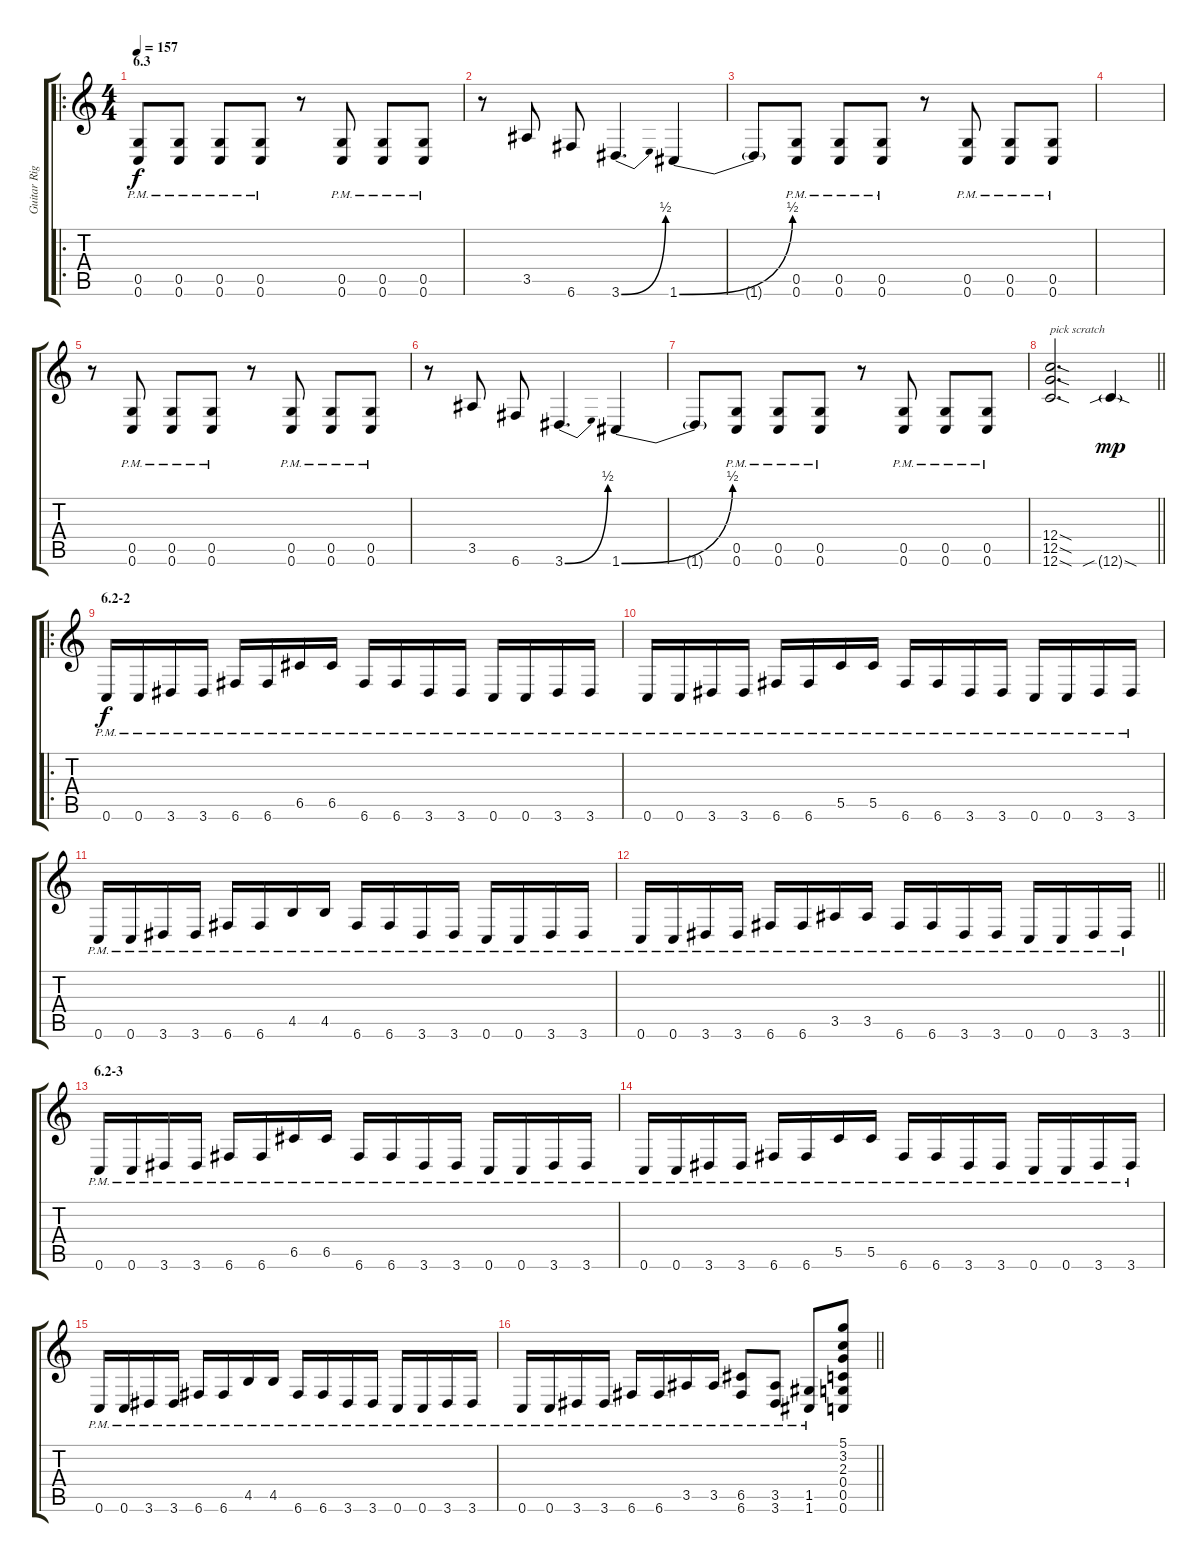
\track ("Guitar Right" "Guitar Rig") {instrument distortionguitar}
\staff {score tabs}
\tuning (D4 A3 F3 C3 G2 C2) {hide}
\ro
\ts (4 4)
\section ("" "6.3")
\tempo 157
\clef g2
\ks c
(0.5{pm} 0.6{pm}).8{dy f} (0.5{pm} 0.6{pm}).8 (0.5{pm} 0.6{pm}).8 (0.5{pm} 0.6{pm}).8 r.8 (0.5{pm} 0.6{pm}).8 (0.5{pm} 0.6{pm}).8 (0.5{pm} 0.6{pm}).8 |
r.8 3.5.8 6.6.8 3.6{be (bend 0 0 60 2)}.4{d} 1.6{be (bend 0 0 60 2)}.4 |
1.6{t}.8 (0.5{pm} 0.6{pm}).8 (0.5{pm} 0.6{pm}).8 (0.5{pm} 0.6{pm}).8 r.8 (0.5{pm} 0.6{pm}).8 (0.5{pm} 0.6{pm}).8 (0.5{pm} 0.6{pm}).8 |
|
r.8 (0.5{pm} 0.6{pm}).8 (0.5{pm} 0.6{pm}).8 (0.5{pm} 0.6{pm}).8 r.8 (0.5{pm} 0.6{pm}).8 (0.5{pm} 0.6{pm}).8 (0.5{pm} 0.6{pm}).8 |
r.8 3.5.8 6.6.8 3.6{be (bend 0 0 60 2)}.4{d} 1.6{be (bend 0 0 60 2)}.4 |
1.6{t}.8 (0.5{pm} 0.6{pm}).8 (0.5{pm} 0.6{pm}).8 (0.5{pm} 0.6{pm}).8 r.8 (0.5{pm} 0.6{pm}).8 (0.5{pm} 0.6{pm}).8 (0.5{pm} 0.6{pm}).8 |
\barLineRight lightlight
(12.4{sod} 12.5{sod} 12.6{sod}).2{d txt "pick scratch"} 12.6{sib sod g}.4{dy mp} |
\ro
\section ("" "6.2-2")
0.6{pm}.16{dy f} 0.6{pm}.16 3.6{pm}.16 3.6{pm}.16 6.6{pm}.16 6.6{pm}.16 6.5{pm}.16 6.5{pm}.16 6.6{pm}.16 6.6{pm}.16 3.6{pm}.16 3.6{pm}.16 0.6{pm}.16 0.6{pm}.16 3.6{pm}.16 3.6{pm}.16 |
0.6{pm}.16 0.6{pm}.16 3.6{pm}.16 3.6{pm}.16 6.6{pm}.16 6.6{pm}.16 5.5{pm}.16 5.5{pm}.16 6.6{pm}.16 6.6{pm}.16 3.6{pm}.16 3.6{pm}.16 0.6{pm}.16 0.6{pm}.16 3.6{pm}.16 3.6{pm}.16 |
0.6{pm}.16 0.6{pm}.16 3.6{pm}.16 3.6{pm}.16 6.6{pm}.16 6.6{pm}.16 4.5{pm}.16 4.5{pm}.16 6.6{pm}.16 6.6{pm}.16 3.6{pm}.16 3.6{pm}.16 0.6{pm}.16 0.6{pm}.16 3.6{pm}.16 3.6{pm}.16 |
\barLineRight lightlight
0.6{pm}.16 0.6{pm}.16 3.6{pm}.16 3.6{pm}.16 6.6{pm}.16 6.6{pm}.16 3.5{pm}.16 3.5{pm}.16 6.6{pm}.16 6.6{pm}.16 3.6{pm}.16 3.6{pm}.16 0.6{pm}.16 0.6{pm}.16 3.6{pm}.16 3.6{pm}.16 |
\section ("" "6.2-3")
0.6{pm}.16 0.6{pm}.16 3.6{pm}.16 3.6{pm}.16 6.6{pm}.16 6.6{pm}.16 6.5{pm}.16 6.5{pm}.16 6.6{pm}.16 6.6{pm}.16 3.6{pm}.16 3.6{pm}.16 0.6{pm}.16 0.6{pm}.16 3.6{pm}.16 3.6{pm}.16 |
0.6{pm}.16 0.6{pm}.16 3.6{pm}.16 3.6{pm}.16 6.6{pm}.16 6.6{pm}.16 5.5{pm}.16 5.5{pm}.16 6.6{pm}.16 6.6{pm}.16 3.6{pm}.16 3.6{pm}.16 0.6{pm}.16 0.6{pm}.16 3.6{pm}.16 3.6{pm}.16 |
0.6{pm}.16 0.6{pm}.16 3.6{pm}.16 3.6{pm}.16 6.6{pm}.16 6.6{pm}.16 4.5{pm}.16 4.5{pm}.16 6.6{pm}.16 6.6{pm}.16 3.6{pm}.16 3.6{pm}.16 0.6{pm}.16 0.6{pm}.16 3.6{pm}.16 3.6{pm}.16 |
\barLineRight lightlight
0.6{pm}.16 0.6{pm}.16 3.6{pm}.16 3.6{pm}.16 6.6{pm}.16 6.6{pm}.16 3.5{pm}.16 3.5{pm}.16 (6.5{pm} 6.6{pm}).8 (3.5{pm} 3.6{pm}).8 (1.5{pm} 1.6{pm}).8 (5.1 3.2 2.3 0.4 0.5 0.6).8
